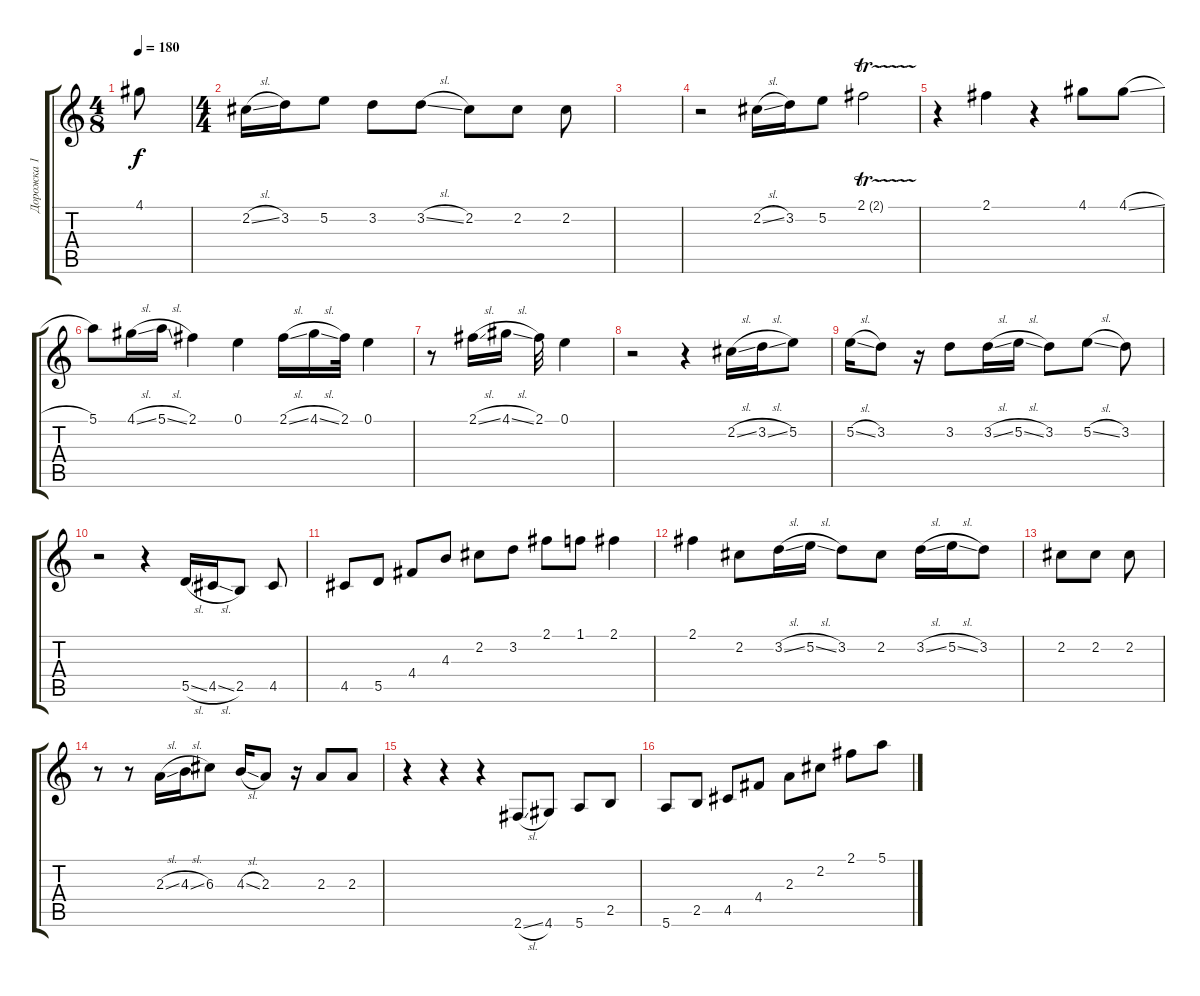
\track ("Дорожка 1" "Дорожка 1") {instrument acousticguitarsteel}
\staff {score tabs}
\tuning (E4 B3 G3 D3 A2 E2) {hide}
\ts (4 8)
\tempo 180
\clef g2
\ks c
4.1.8{dy f} |
\ts (4 4)
2.2{sl}.16 3.2.16 5.2.8 3.2.8 3.2{sl}.8 2.2.8 2.2.8 2.2.8 |
|
r.2 2.2{sl}.16 3.2.16 5.2.8 2.1{tr (2 16)}.2 |
r.4 2.1.4 r.4 4.1.8 4.1{sl}.8 |
5.1.8 4.1{sl}.16 5.1{sl}.16 2.1.4 0.1.4 2.1{sl}.16 4.1{sl}.16 2.1.32 0.1.4 |
r.8 2.1{sl}.16 4.1{sl}.16 2.1.32 0.1.4 |
r.2 r.4 2.2{sl}.16 3.2{sl}.16 5.2.8 |
5.2{sl}.16 3.2.8 r.16 3.2.8 3.2{sl}.16 5.2{sl}.16 3.2.8 5.2{sl}.8 3.2.8 |
r.2 r.4 5.5{sl}.16 4.5{sl}.16 2.5.8 4.5.8 |
4.5.8 5.5.8 4.4.8 4.3.8 2.2.8 3.2.8 2.1.8 1.1.8 2.1.4 |
2.1.4 2.2.8 3.2{sl}.16 5.2{sl}.16 3.2.8 2.2.8 3.2{sl}.16 5.2{sl}.16 3.2.8 |
2.2.8 2.2.8 2.2.8 |
r.8 r.8 2.3{sl}.16 4.3{sl}.16 6.3.8 4.3{sl}.16 2.3.8 r.16 2.3.8 2.3.8 |
r.4 r.4 r.4 2.6{sl}.8 4.6.8 5.6.8 2.5.8 |
5.6.8 2.5.8 4.5.8 4.4.8 2.3.8 2.2.8 2.1.8 5.1.8
